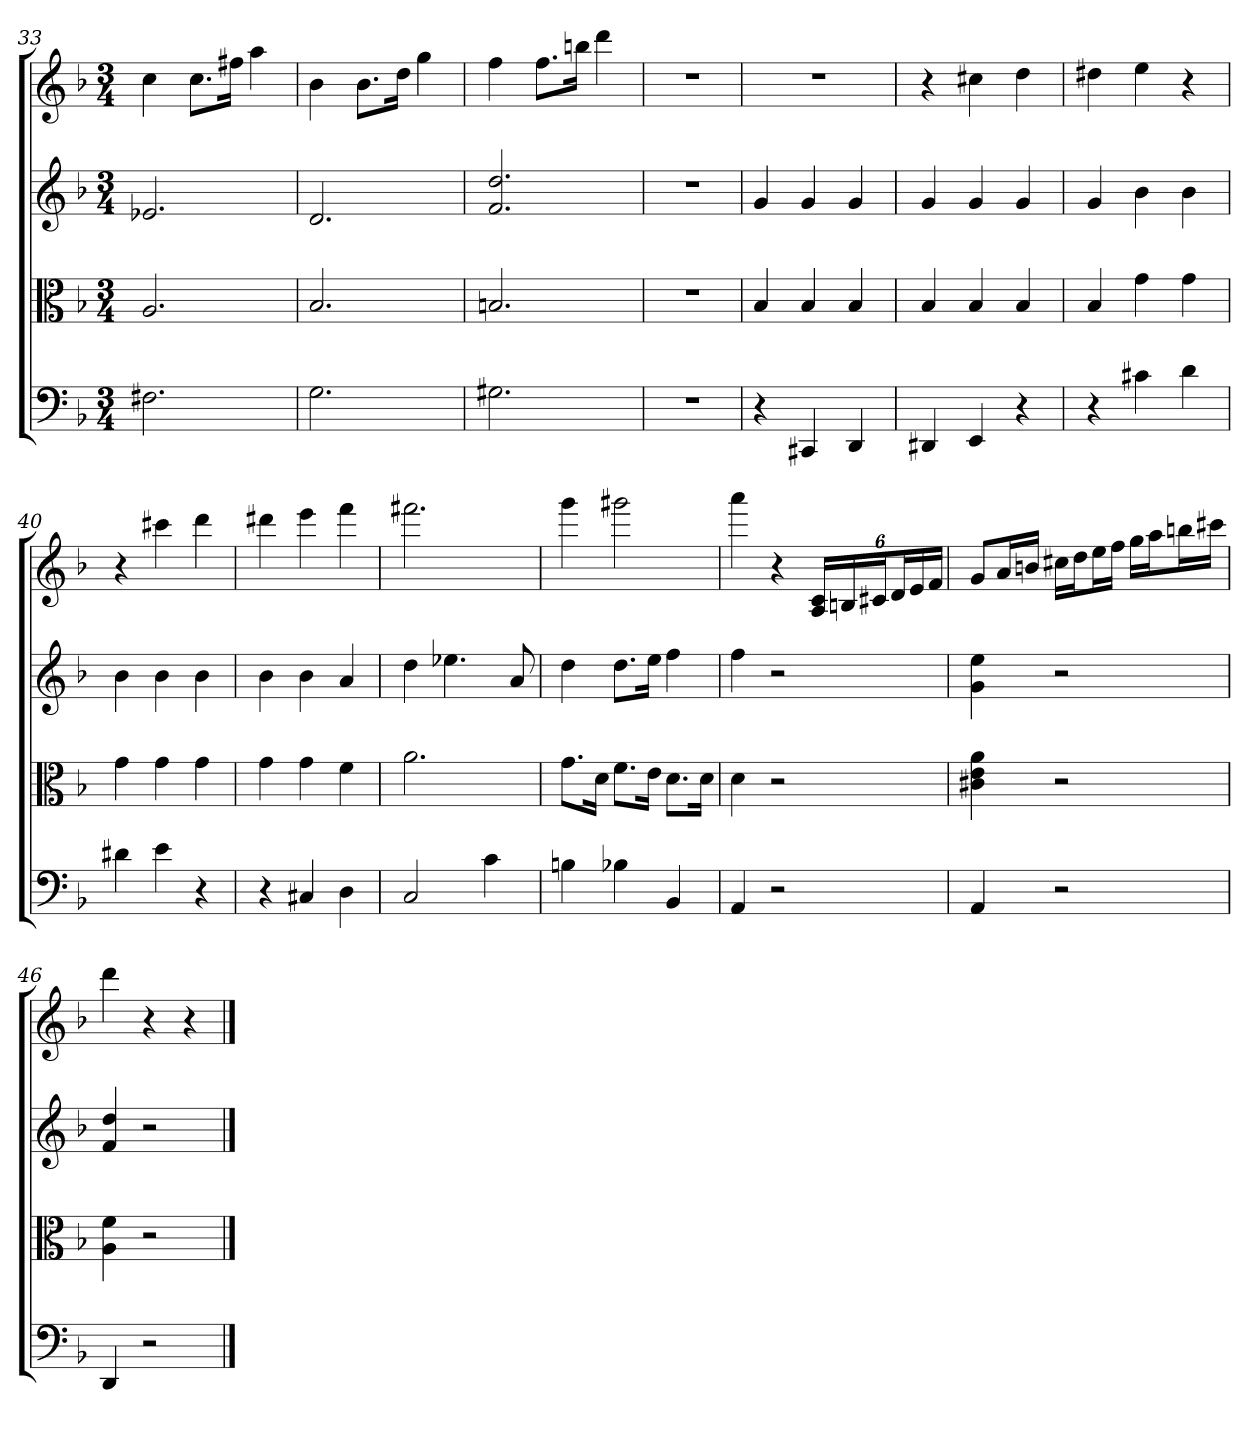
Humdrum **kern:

**kern	**kern	**kern	**kern
*part4	*part3	*part2	*part1
*staff4	*staff3	*staff2	*staff1
*clefF4	*clefC3	*	*
*k[b-]	*k[b-]	*k[b-]	*k[b-]
*d:	*d:	*d:	*d:
*M3/4	*M3/4	*M3/4	*M3/4
=33	=33	=33	=33
2.F#X	2.A	2.e-X	4cc
.	.	.	8.ccL
.	.	.	16ff#XJk
.	.	.	4aa
=34	=34	=34	=34
2.G	2.B-	2.d	4b-
.	.	.	8.b-L
.	.	.	16ddJk
.	.	.	4gg
=35	=35	=35	=35
2.G#X	2.Bn	2.f 2.dd	4ff
.	.	.	8.ffL
.	.	.	16bbnJk
.	.	.	4ddd
=36	=36	=36	=36
2.r	2.r	2.r	2.r
=37	=37	=37	=37
4r	4B-	4g	2.r
4CC#X	4B-	4g	.
4DD	4B-	4g	.
=38	=38	=38	=38
4DD#X	4B-	4g	4r
4EE	4B-	4g	4cc#X
4r	4B-	4g	4dd
=39	=39	=39	=39
4r	4B-	4g	4dd#X
4c#X	4g	4b-	4ee
4d	4g	4b-	4r
=40	=40	=40	=40
4d#X	4g	4b-	4r
4e	4g	4b-	4ccc#X
4r	4g	4b-	4ddd
=41	=41	=41	=41
4r	4g	4b-	4ddd#X
4C#X	4g	4b-	4eee
4D	4f	4a	4fff
=42	=42	=42	=42
2C	2.a	4dd	2.fff#X
.	.	4.ee-X	.
4c	.	.	.
.	.	8a	.
=43	=43	=43	=43
4Bn	8.g\L	4dd	4ggg
.	16d\Jk	.	.
4B-X	8.f\L	8.ddL	2ggg#X
.	16e\Jk	16eeJk	.
4BB-	8.d\L	4ff	.
.	16d\Jk	.	.
=44	=44	=44	=44
4AA	4d	4ff	4aaa
2r	2r	2r	4r
.	.	.	24A 24cLL
.	.	.	24Bn
.	.	.	24c#XJ
.	.	.	24dL
.	.	.	24e
.	.	.	24fJJ
=45	=45	=45	=45
4AA	4c#X 4e 4a	4g 4ee	8gL
.	.	.	16aL
.	.	.	16bnJJ
2r	2r	2r	16cc#XLL
.	.	.	16ddJ
.	.	.	16eeL
.	.	.	16ffJJ
.	.	.	16ggLL
.	.	.	16aaJ
.	.	.	16bbnL
.	.	.	16ccc#XJJ
=46	=46	=46	=46
4DD	4A 4f	4f 4dd	4ddd
2r	2r	2r	4r
.	.	.	4r
==	==	==	==
*-	*-	*-	*-
